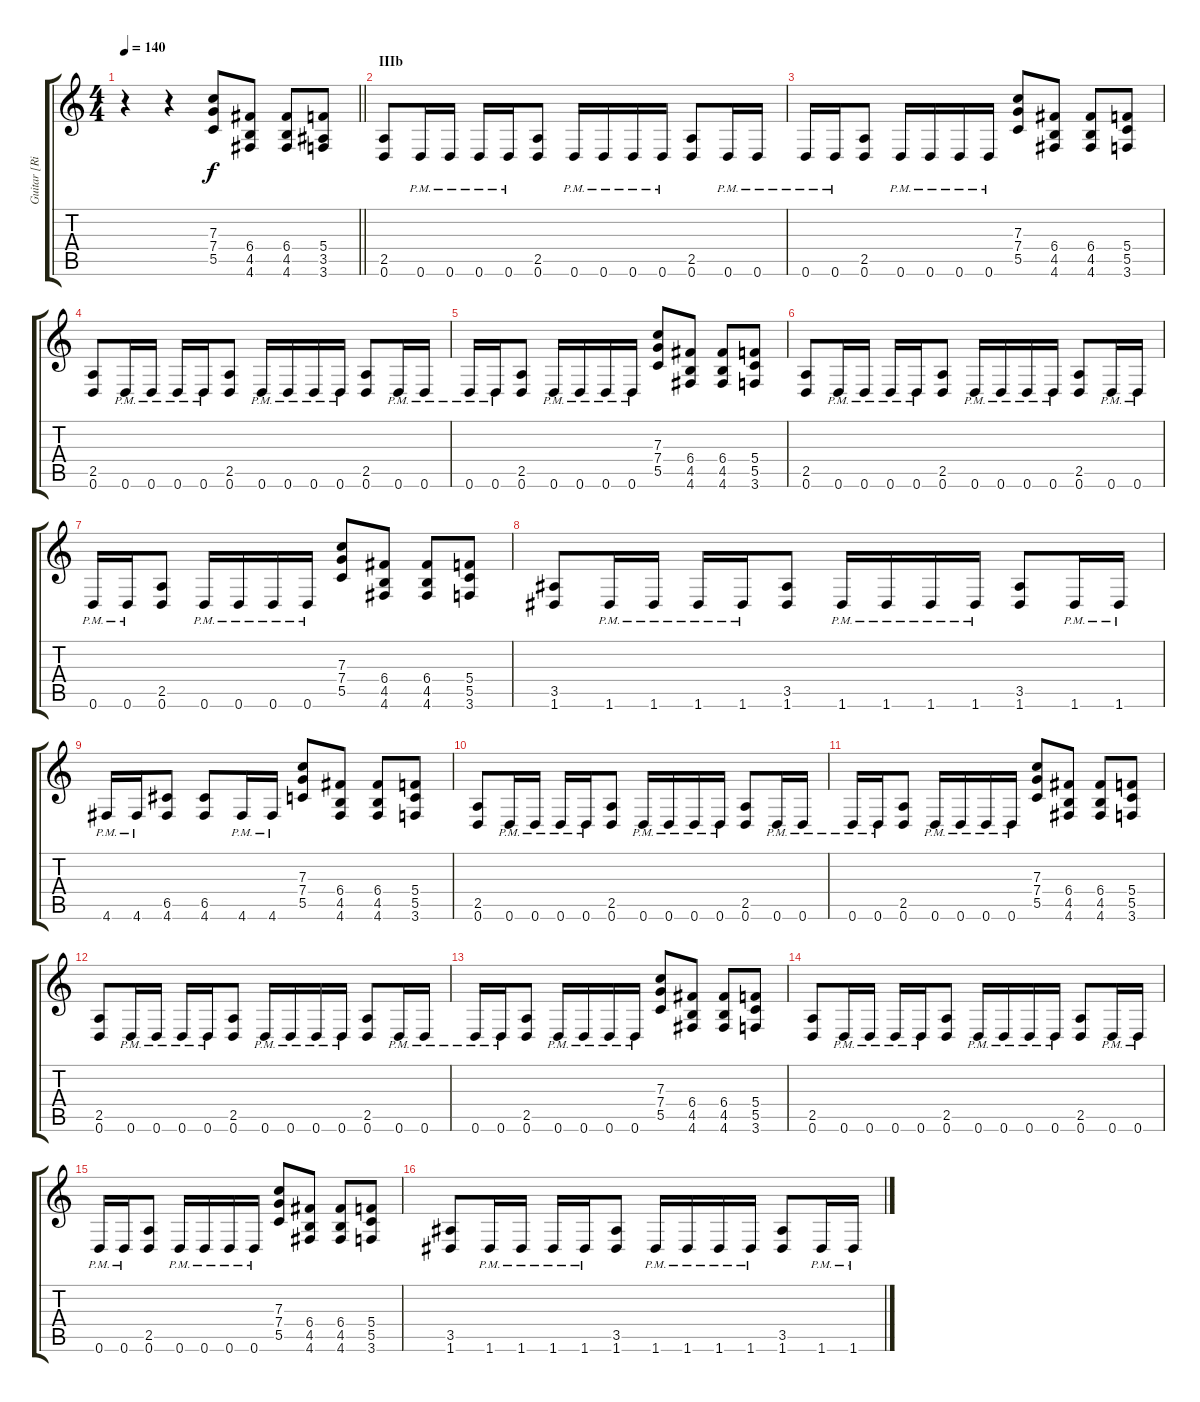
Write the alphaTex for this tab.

\track ("Guitar [Right]" "Guitar [Ri") {instrument distortionguitar}
\staff {score tabs}
\tuning (D4 A3 F3 C3 G2 D2) {hide}
\ts (4 4)
\tempo 140
\clef g2
\barLineRight lightlight
\ks c
r.4{dy f} r.4 (7.3 7.4 5.5).8 (6.4 4.5 4.6).8 (6.4 4.5 4.6).8 (5.4 3.5 3.6).8 |
\section ("" "IIIb")
(2.5 0.6).8 0.6{pm}.16 0.6{pm}.16 0.6{pm}.16 0.6{pm}.16 (2.5 0.6).8 0.6{pm}.16 0.6{pm}.16 0.6{pm}.16 0.6{pm}.16 (2.5 0.6).8 0.6{pm}.16 0.6{pm}.16 |
0.6{pm}.16 0.6{pm}.16 (2.5 0.6).8 0.6{pm}.16 0.6{pm}.16 0.6{pm}.16 0.6{pm}.16 (7.3 7.4 5.5).8 (6.4 4.5 4.6).8 (6.4 4.5 4.6).8 (5.4 5.5 3.6).8 |
(2.5 0.6).8 0.6{pm}.16 0.6{pm}.16 0.6{pm}.16 0.6{pm}.16 (2.5 0.6).8 0.6{pm}.16 0.6{pm}.16 0.6{pm}.16 0.6{pm}.16 (2.5 0.6).8 0.6{pm}.16 0.6{pm}.16 |
0.6{pm}.16 0.6{pm}.16 (2.5 0.6).8 0.6{pm}.16 0.6{pm}.16 0.6{pm}.16 0.6{pm}.16 (7.3 7.4 5.5).8 (6.4 4.5 4.6).8 (6.4 4.5 4.6).8 (5.4 5.5 3.6).8 |
(2.5 0.6).8 0.6{pm}.16 0.6{pm}.16 0.6{pm}.16 0.6{pm}.16 (2.5 0.6).8 0.6{pm}.16 0.6{pm}.16 0.6{pm}.16 0.6{pm}.16 (2.5 0.6).8 0.6{pm}.16 0.6{pm}.16 |
0.6{pm}.16 0.6{pm}.16 (2.5 0.6).8 0.6{pm}.16 0.6{pm}.16 0.6{pm}.16 0.6{pm}.16 (7.3 7.4 5.5).8 (6.4 4.5 4.6).8 (6.4 4.5 4.6).8 (5.4 5.5 3.6).8 |
(3.5 1.6).8 1.6{pm}.16 1.6{pm}.16 1.6{pm}.16 1.6{pm}.16 (3.5 1.6).8 1.6{pm}.16 1.6{pm}.16 1.6{pm}.16 1.6{pm}.16 (3.5 1.6).8 1.6{pm}.16 1.6{pm}.16 |
4.6{pm}.16 4.6{pm}.16 (6.5 4.6).8 (6.5 4.6).8 4.6{pm}.16 4.6{pm}.16 (7.3 7.4 5.5).8 (6.4 4.5 4.6).8 (6.4 4.5 4.6).8 (5.4 5.5 3.6).8 |
(2.5 0.6).8 0.6{pm}.16 0.6{pm}.16 0.6{pm}.16 0.6{pm}.16 (2.5 0.6).8 0.6{pm}.16 0.6{pm}.16 0.6{pm}.16 0.6{pm}.16 (2.5 0.6).8 0.6{pm}.16 0.6{pm}.16 |
0.6{pm}.16 0.6{pm}.16 (2.5 0.6).8 0.6{pm}.16 0.6{pm}.16 0.6{pm}.16 0.6{pm}.16 (7.3 7.4 5.5).8 (6.4 4.5 4.6).8 (6.4 4.5 4.6).8 (5.4 5.5 3.6).8 |
(2.5 0.6).8 0.6{pm}.16 0.6{pm}.16 0.6{pm}.16 0.6{pm}.16 (2.5 0.6).8 0.6{pm}.16 0.6{pm}.16 0.6{pm}.16 0.6{pm}.16 (2.5 0.6).8 0.6{pm}.16 0.6{pm}.16 |
0.6{pm}.16 0.6{pm}.16 (2.5 0.6).8 0.6{pm}.16 0.6{pm}.16 0.6{pm}.16 0.6{pm}.16 (7.3 7.4 5.5).8 (6.4 4.5 4.6).8 (6.4 4.5 4.6).8 (5.4 5.5 3.6).8 |
(2.5 0.6).8 0.6{pm}.16 0.6{pm}.16 0.6{pm}.16 0.6{pm}.16 (2.5 0.6).8 0.6{pm}.16 0.6{pm}.16 0.6{pm}.16 0.6{pm}.16 (2.5 0.6).8 0.6{pm}.16 0.6{pm}.16 |
0.6{pm}.16 0.6{pm}.16 (2.5 0.6).8 0.6{pm}.16 0.6{pm}.16 0.6{pm}.16 0.6{pm}.16 (7.3 7.4 5.5).8 (6.4 4.5 4.6).8 (6.4 4.5 4.6).8 (5.4 5.5 3.6).8 |
(3.5 1.6).8 1.6{pm}.16 1.6{pm}.16 1.6{pm}.16 1.6{pm}.16 (3.5 1.6).8 1.6{pm}.16 1.6{pm}.16 1.6{pm}.16 1.6{pm}.16 (3.5 1.6).8 1.6{pm}.16 1.6{pm}.16
